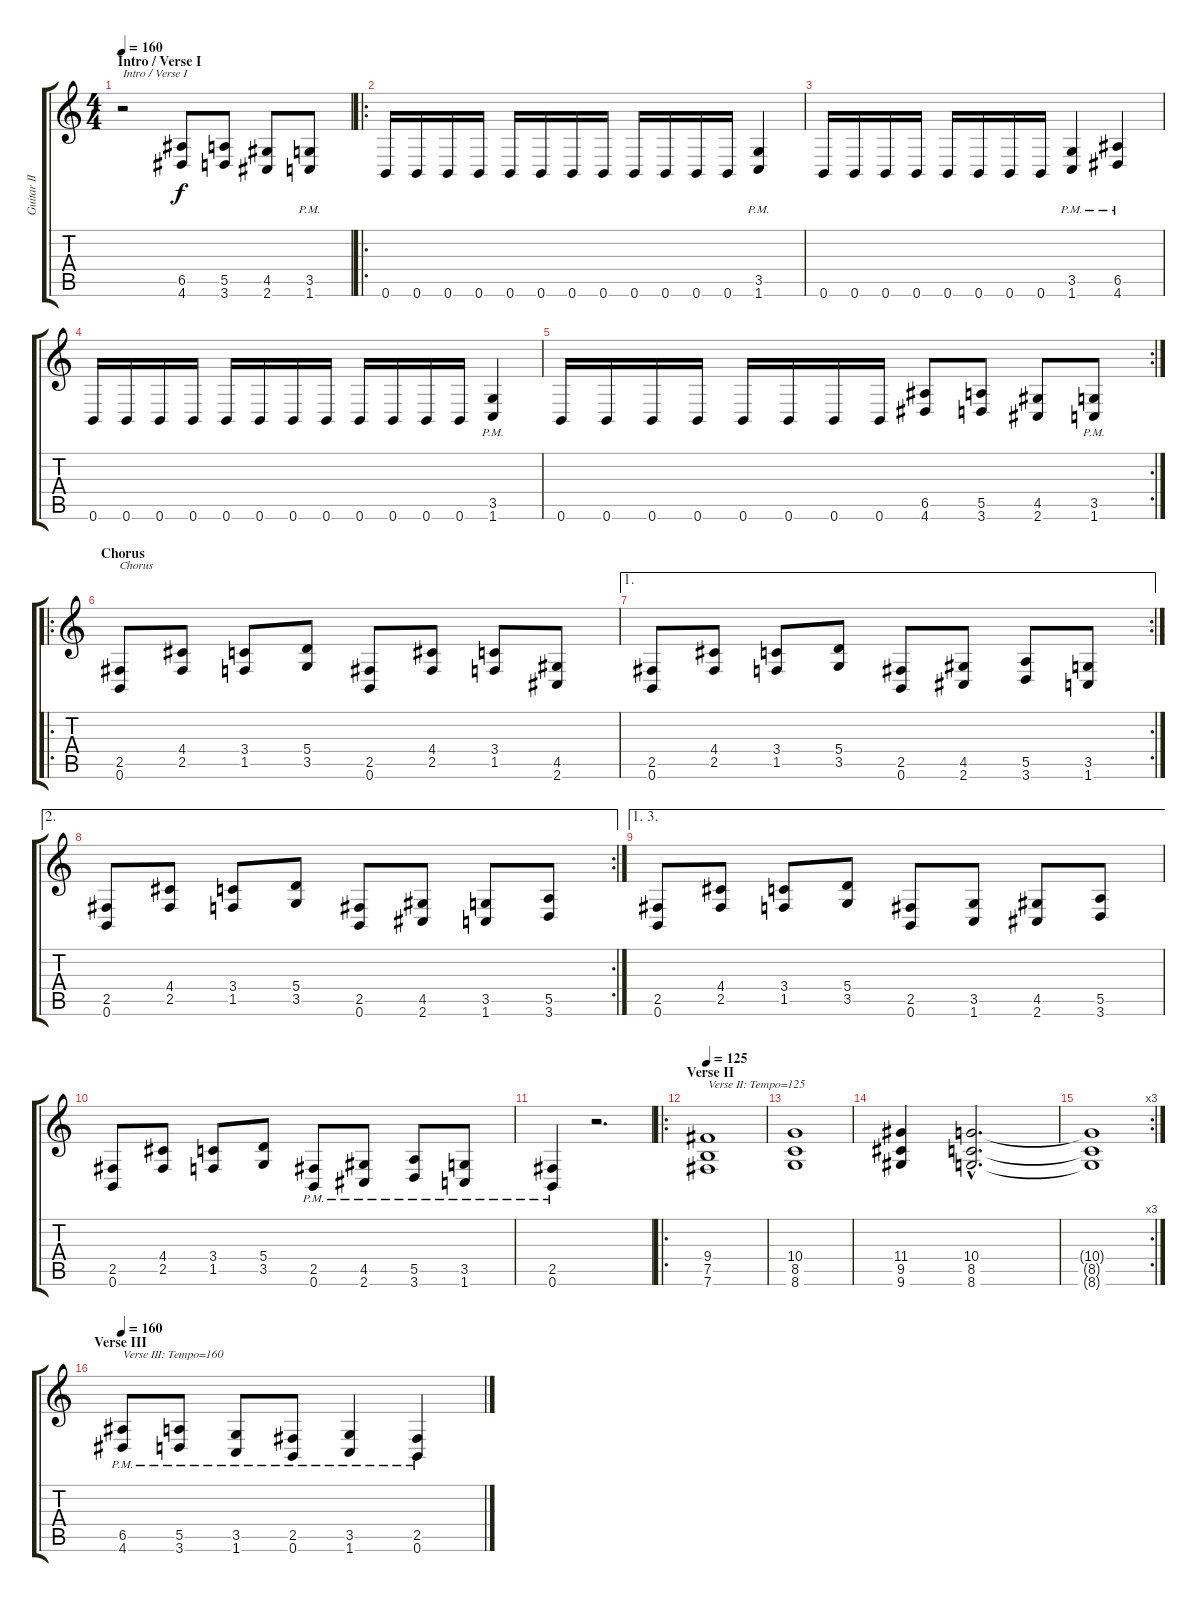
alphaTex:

\track ("Guitar II [Alex Auburn]" "Guitar II ") {instrument distortionguitar}
\staff {score tabs}
\tuning (B3 Gb3 D3 A2 E2 B1) {hide}
\ts (4 4)
\section ("" "Intro / Verse I")
\tempo 160
\clef g2
\ks c
r.2{txt "Intro / Verse I" dy f instrument distortionguitar} (6.5 4.6).8 (5.5 3.6).8 (4.5 2.6).8 (3.5{pm} 1.6{pm}).8 |
\ro
0.6.16 0.6.16 0.6.16 0.6.16 0.6.16 0.6.16 0.6.16 0.6.16 0.6.16 0.6.16 0.6.16 0.6.16 (3.5{pm} 1.6{pm}).4 |
0.6.16 0.6.16 0.6.16 0.6.16 0.6.16 0.6.16 0.6.16 0.6.16 (3.5{pm} 1.6{pm}).4 (6.5{pm} 4.6{pm}).4 |
0.6.16 0.6.16 0.6.16 0.6.16 0.6.16 0.6.16 0.6.16 0.6.16 0.6.16 0.6.16 0.6.16 0.6.16 (3.5{pm} 1.6{pm}).4 |
\rc 2
0.6.16 0.6.16 0.6.16 0.6.16 0.6.16 0.6.16 0.6.16 0.6.16 (6.5 4.6).8 (5.5 3.6).8 (4.5 2.6).8 (3.5{pm} 1.6{pm}).8 |
\ro
\section ("" "Chorus")
(2.5 0.6).8{txt "Chorus"} (4.4 2.5).8 (3.4 1.5).8 (5.4 3.5).8 (2.5 0.6).8 (4.4 2.5).8 (3.4 1.5).8 (4.5 2.6).8 |
\ae 1
\rc 2
(2.5 0.6).8 (4.4 2.5).8 (3.4 1.5).8 (5.4 3.5).8 (2.5 0.6).8 (4.5 2.6).8 (5.5 3.6).8 (3.5 1.6).8 |
\ae 2
\rc 2
(2.5 0.6).8 (4.4 2.5).8 (3.4 1.5).8 (5.4 3.5).8 (2.5 0.6).8 (4.5 2.6).8 (3.5 1.6).8 (5.5 3.6).8 |
\ae (1 3)
(2.5 0.6).8 (4.4 2.5).8 (3.4 1.5).8 (5.4 3.5).8 (2.5 0.6).8 (3.5 1.6).8 (4.5 2.6).8 (5.5 3.6).8 |
(2.5 0.6).8 (4.4 2.5).8 (3.4 1.5).8 (5.4 3.5).8 (2.5{pm} 0.6{pm}).8 (4.5{pm} 2.6{pm}).8 (5.5{pm} 3.6{pm}).8 (3.5{pm} 1.6{pm}).8 |
(2.5{pm} 0.6{pm}).4 r.2{d} |
\ro
\section ("" "Verse II")
\tempo 125
(9.4 7.5 7.6).1{txt "Verse II: Tempo=125"} |
(10.4 8.5 8.6).1 |
(11.4 9.5 9.6).4 (10.4{hac} 8.5{hac} 8.6{hac}).2{d} |
\rc 3
(10.4{t} 8.5{t} 8.6{t}).1 |
\section ("" "Verse III")
\tempo 160
(6.5{pm} 4.6{pm}).8{txt "Verse III: Tempo=160"} (5.5{pm} 3.6{pm}).8 (3.5{pm} 1.6{pm}).8 (2.5{pm} 0.6{pm}).8 (3.5{pm} 1.6{pm}).4 (2.5{pm} 0.6{pm}).4
